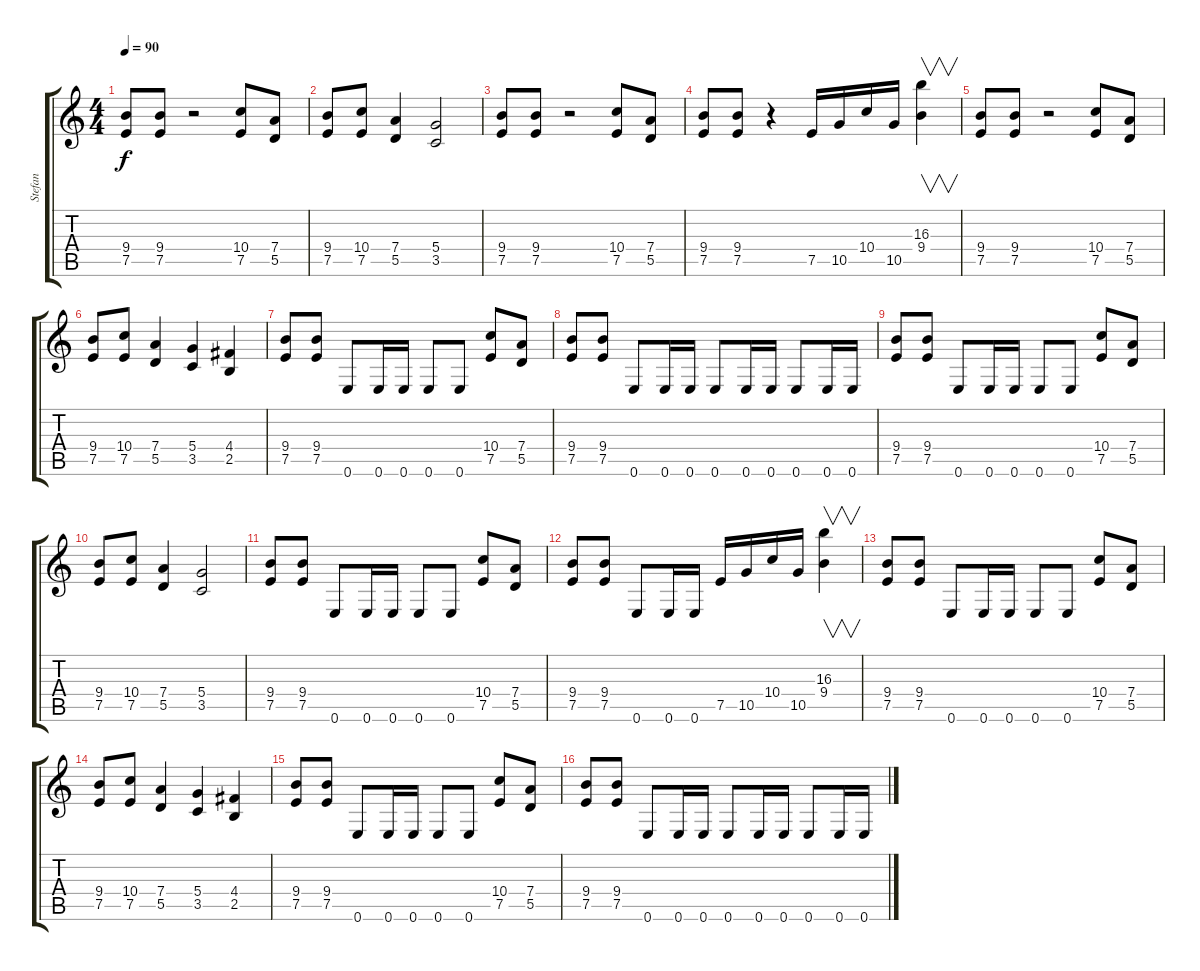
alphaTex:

\track ("Stefan" "Stefan") {instrument distortionguitar}
\staff {score tabs}
\tuning (E4 B3 G3 D3 A2 E2) {hide}
\ts (4 4)
\tempo 90
\clef g2
\ks c
(9.4 7.5).8{dy f} (9.4 7.5).8 r.2 (10.4 7.5).8 (7.4 5.5).8 |
(9.4 7.5).8 (10.4 7.5).8 (7.4 5.5).4 (5.4 3.5).2 |
(9.4 7.5).8 (9.4 7.5).8 r.2 (10.4 7.5).8 (7.4 5.5).8 |
(9.4 7.5).8 (9.4 7.5).8 r.4 7.5.16 10.5.16 10.4.16 10.5.16 (16.3 9.4).4{v} |
(9.4 7.5).8 (9.4 7.5).8 r.2 (10.4 7.5).8 (7.4 5.5).8 |
(9.4 7.5).8 (10.4 7.5).8 (7.4 5.5).4 (5.4 3.5).4 (4.4 2.5).4 |
(9.4 7.5).8 (9.4 7.5).8 0.6.8 0.6.16 0.6.16 0.6.8 0.6.8 (10.4 7.5).8 (7.4 5.5).8 |
(9.4 7.5).8 (9.4 7.5).8 0.6.8 0.6.16 0.6.16 0.6.8 0.6.16 0.6.16 0.6.8 0.6.16 0.6.16 |
(9.4 7.5).8 (9.4 7.5).8 0.6.8 0.6.16 0.6.16 0.6.8 0.6.8 (10.4 7.5).8 (7.4 5.5).8 |
(9.4 7.5).8 (10.4 7.5).8 (7.4 5.5).4 (5.4 3.5).2 |
(9.4 7.5).8 (9.4 7.5).8 0.6.8 0.6.16 0.6.16 0.6.8 0.6.8 (10.4 7.5).8 (7.4 5.5).8 |
(9.4 7.5).8 (9.4 7.5).8 0.6.8 0.6.16 0.6.16 7.5.16 10.5.16 10.4.16 10.5.16 (16.3 9.4).4{v} |
(9.4 7.5).8 (9.4 7.5).8 0.6.8 0.6.16 0.6.16 0.6.8 0.6.8 (10.4 7.5).8 (7.4 5.5).8 |
(9.4 7.5).8 (10.4 7.5).8 (7.4 5.5).4 (5.4 3.5).4 (4.4 2.5).4 |
(9.4 7.5).8 (9.4 7.5).8 0.6.8 0.6.16 0.6.16 0.6.8 0.6.8 (10.4 7.5).8 (7.4 5.5).8 |
(9.4 7.5).8 (9.4 7.5).8 0.6.8 0.6.16 0.6.16 0.6.8 0.6.16 0.6.16 0.6.8 0.6.16 0.6.16
